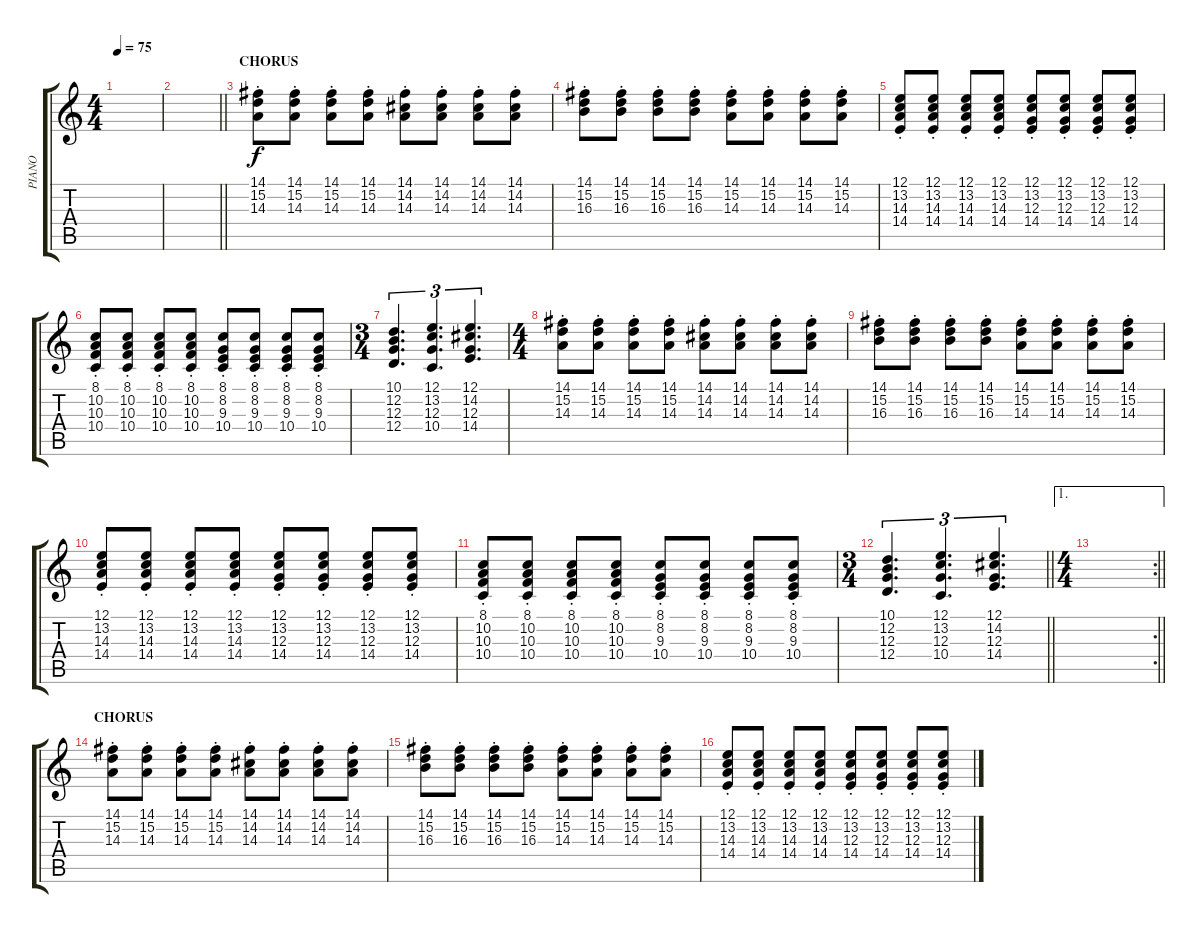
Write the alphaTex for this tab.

\track ("PIANO" "PIANO") {instrument brightacousticpiano}
\staff {score tabs}
\tuning (E4 B3 G3 D3 A2 E2) {hide}
\ts (4 4)
\tempo 75
\clef g2
\ks c
|
\barLineRight lightlight
|
\section ("" "CHORUS")
(14.1{st} 15.2{st} 14.3{st}).8 (14.1{st} 15.2{st} 14.3{st}).8 (14.1{st} 15.2{st} 14.3{st}).8 (14.1{st} 15.2{st} 14.3{st}).8 (14.1{st} 14.2{st} 14.3{st}).8 (14.1{st} 14.2{st} 14.3{st}).8 (14.1{st} 14.2{st} 14.3{st}).8 (14.1{st} 14.2{st} 14.3{st}).8 |
(14.1{st} 15.2{st} 16.3{st}).8 (14.1{st} 15.2{st} 16.3{st}).8 (14.1{st} 15.2{st} 16.3{st}).8 (14.1{st} 15.2{st} 16.3{st}).8 (14.1{st} 15.2{st} 14.3{st}).8 (14.1{st} 15.2{st} 14.3{st}).8 (14.1{st} 15.2{st} 14.3{st}).8 (14.1{st} 15.2{st} 14.3{st}).8 |
(12.1{st} 13.2{st} 14.3{st} 14.4{st}).8 (12.1{st} 13.2{st} 14.3{st} 14.4{st}).8 (12.1{st} 13.2{st} 14.3{st} 14.4{st}).8 (12.1{st} 13.2{st} 14.3{st} 14.4{st}).8 (12.1{st} 13.2{st} 12.3{st} 14.4{st}).8 (12.1{st} 13.2{st} 12.3{st} 14.4{st}).8 (12.1{st} 13.2{st} 12.3{st} 14.4{st}).8 (12.1{st} 13.2{st} 12.3{st} 14.4{st}).8 |
(8.1{st} 10.2{st} 10.3{st} 10.4{st}).8 (8.1{st} 10.2{st} 10.3{st} 10.4{st}).8 (8.1{st} 10.2{st} 10.3{st} 10.4{st}).8 (8.1{st} 10.2{st} 10.3{st} 10.4{st}).8 (8.1{st} 8.2{st} 9.3{st} 10.4{st}).8 (8.1{st} 8.2{st} 9.3{st} 10.4{st}).8 (8.1{st} 8.2{st} 9.3{st} 10.4{st}).8 (8.1{st} 8.2{st} 9.3{st} 10.4{st}).8 |
\ts (3 4)
(10.1 12.2 12.3 12.4).4{d tu (3 2)} (12.1 13.2 12.3 10.4).4{d tu (3 2)} (12.1 14.2 12.3 14.4).4{d tu (3 2)} |
\ts (4 4)
(14.1{st} 15.2{st} 14.3{st}).8 (14.1{st} 15.2{st} 14.3{st}).8 (14.1{st} 15.2{st} 14.3{st}).8 (14.1{st} 15.2{st} 14.3{st}).8 (14.1{st} 14.2{st} 14.3{st}).8 (14.1{st} 14.2{st} 14.3{st}).8 (14.1{st} 14.2{st} 14.3{st}).8 (14.1{st} 14.2{st} 14.3{st}).8 |
(14.1{st} 15.2{st} 16.3{st}).8 (14.1{st} 15.2{st} 16.3{st}).8 (14.1{st} 15.2{st} 16.3{st}).8 (14.1{st} 15.2{st} 16.3{st}).8 (14.1{st} 15.2{st} 14.3{st}).8 (14.1{st} 15.2{st} 14.3{st}).8 (14.1{st} 15.2{st} 14.3{st}).8 (14.1{st} 15.2{st} 14.3{st}).8 |
(12.1{st} 13.2{st} 14.3{st} 14.4{st}).8 (12.1{st} 13.2{st} 14.3{st} 14.4{st}).8 (12.1{st} 13.2{st} 14.3{st} 14.4{st}).8 (12.1{st} 13.2{st} 14.3{st} 14.4{st}).8 (12.1{st} 13.2{st} 12.3{st} 14.4{st}).8 (12.1{st} 13.2{st} 12.3{st} 14.4{st}).8 (12.1{st} 13.2{st} 12.3{st} 14.4{st}).8 (12.1{st} 13.2{st} 12.3{st} 14.4{st}).8 |
(8.1{st} 10.2{st} 10.3{st} 10.4{st}).8 (8.1{st} 10.2{st} 10.3{st} 10.4{st}).8 (8.1{st} 10.2{st} 10.3{st} 10.4{st}).8 (8.1{st} 10.2{st} 10.3{st} 10.4{st}).8 (8.1{st} 8.2{st} 9.3{st} 10.4{st}).8 (8.1{st} 8.2{st} 9.3{st} 10.4{st}).8 (8.1{st} 8.2{st} 9.3{st} 10.4{st}).8 (8.1{st} 8.2{st} 9.3{st} 10.4{st}).8 |
\ts (3 4)
\barLineRight lightlight
(10.1 12.2 12.3 12.4).4{d tu (3 2)} (12.1 13.2 12.3 10.4).4{d tu (3 2)} (12.1 14.2 12.3 14.4).4{d tu (3 2)} |
\ae 1
\rc 2
\ts (4 4)
\barLineRight lightlight
|
\section ("" "CHORUS")
(14.1{st} 15.2{st} 14.3{st}).8 (14.1{st} 15.2{st} 14.3{st}).8 (14.1{st} 15.2{st} 14.3{st}).8 (14.1{st} 15.2{st} 14.3{st}).8 (14.1{st} 14.2{st} 14.3{st}).8 (14.1{st} 14.2{st} 14.3{st}).8 (14.1{st} 14.2{st} 14.3{st}).8 (14.1{st} 14.2{st} 14.3{st}).8 |
(14.1{st} 15.2{st} 16.3{st}).8 (14.1{st} 15.2{st} 16.3{st}).8 (14.1{st} 15.2{st} 16.3{st}).8 (14.1{st} 15.2{st} 16.3{st}).8 (14.1{st} 15.2{st} 14.3{st}).8 (14.1{st} 15.2{st} 14.3{st}).8 (14.1{st} 15.2{st} 14.3{st}).8 (14.1{st} 15.2{st} 14.3{st}).8 |
(12.1{st} 13.2{st} 14.3{st} 14.4{st}).8 (12.1{st} 13.2{st} 14.3{st} 14.4{st}).8 (12.1{st} 13.2{st} 14.3{st} 14.4{st}).8 (12.1{st} 13.2{st} 14.3{st} 14.4{st}).8 (12.1{st} 13.2{st} 12.3{st} 14.4{st}).8 (12.1{st} 13.2{st} 12.3{st} 14.4{st}).8 (12.1{st} 13.2{st} 12.3{st} 14.4{st}).8 (12.1{st} 13.2{st} 12.3{st} 14.4{st}).8
